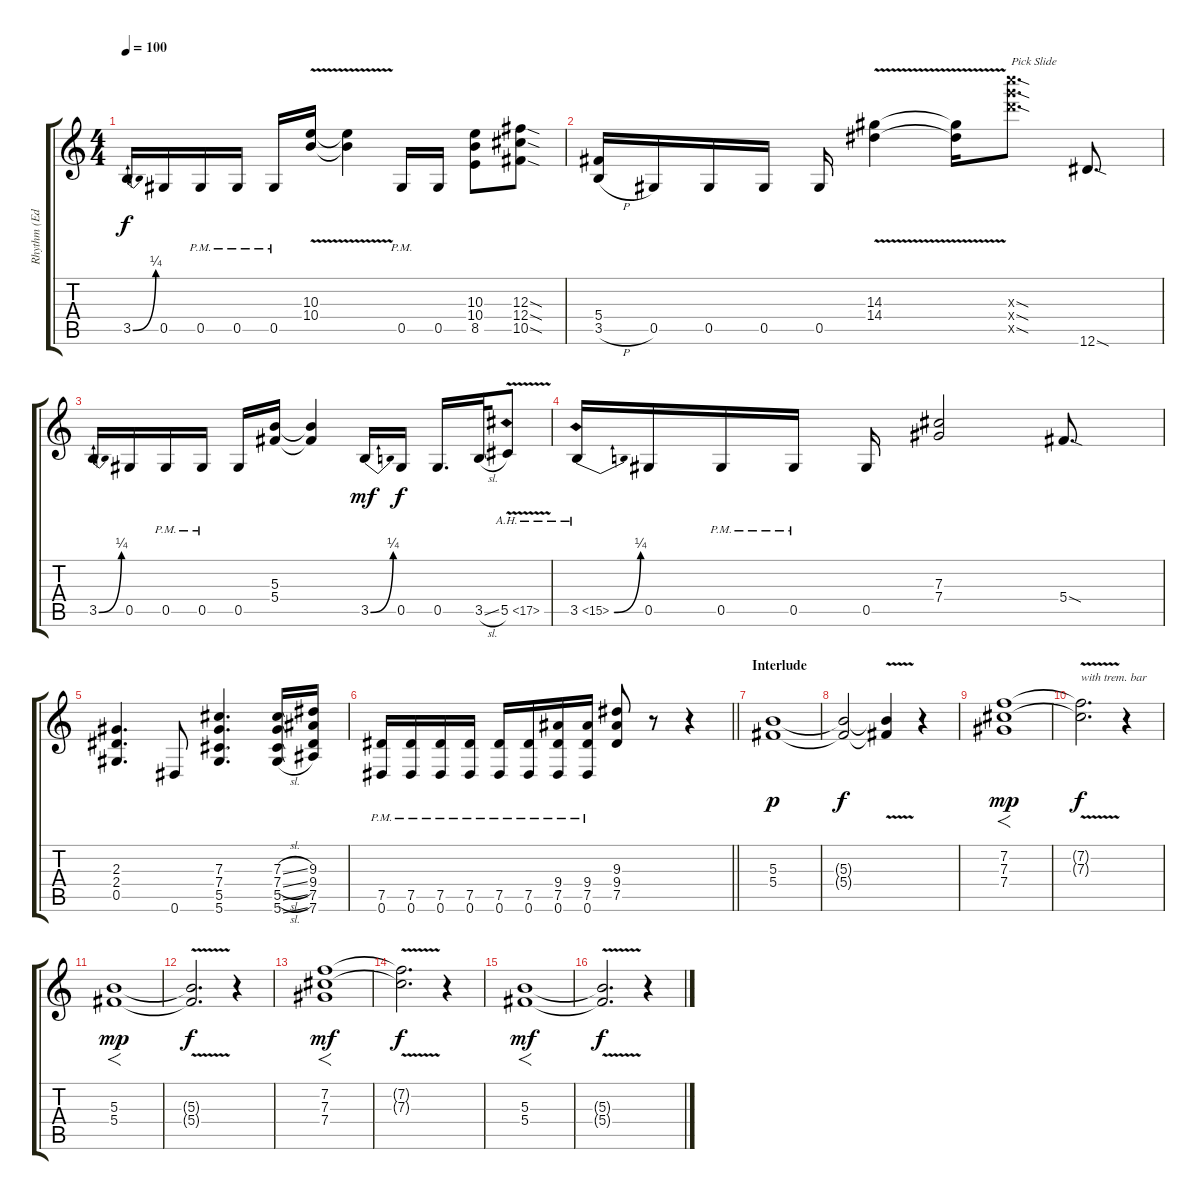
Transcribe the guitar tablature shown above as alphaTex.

\track ("Rhythm (Eddie Van Halen)" "Rhythm (Ed") {instrument distortionguitar}
\staff {score tabs}
\tuning (Eb4 Bb3 Gb3 Db3 Ab2 Eb2) {hide}
\ts (4 4)
\tempo 100
\clef g2
\ks c
3.5{be (bend 0 0 60 1)}.16{dy f} 0.5.16 0.5{pm}.16 0.5{pm}.16 0.5{pm}.16 (10.3{v} 10.4).16 (10.3{t} 10.4{t}).4 0.5{pm}.16 0.5.16 (10.3 10.4 8.5).8 (12.3{sod} 12.4{sod} 10.5{sod}).8 |
(5.4 3.5{h}).16 0.5.16 0.5.16 0.5.16 0.5.16 (14.3{v} 14.4).4 (14.3{t} 14.4{t}).16 (30.3{sod x} 30.4{sod x} 30.5{sod x}).8{d txt "Pick Slide"} 12.6{sod}.8{d} |
3.5{be (bend 0 0 60 1)}.16 0.5.16 0.5{pm}.16 0.5{pm}.16 0.5.16 (5.3 5.4).16 (5.3{t} 5.4{t}).4 3.5{be (bend 0 0 60 1)}.16{dy mf} 0.5.16{dy f} 0.5.16{d} 3.5{sl}.32 5.5{ah 12 v}.8 |
3.5{be (bend 0 0 60 1) ah 12}.16 0.5.16 0.5{pm}.16 0.5{pm}.16 0.5.16 (7.3 7.4).2 5.4{sod}.8{d} |
(2.3 2.4 0.5).4{d} 0.6.8 (7.3 7.4 5.5 5.6).4{d} (7.3{sl} 7.4{sl} 5.5{sl} 5.6{sl}).16 (9.3 9.4 7.5 7.6).16 |
\barLineRight lightlight
(7.5{pm} 0.6{pm}).16 (7.5{pm} 0.6{pm}).16 (7.5{pm} 0.6{pm}).16 (7.5{pm} 0.6{pm}).16 (7.5{pm} 0.6{pm}).16 (7.5{pm} 0.6{pm}).16 (9.4{pm} 7.5{pm} 0.6{pm}).16 (9.4{pm} 7.5{pm} 0.6{pm}).16 (9.3 9.4 7.5).8 r.8 r.4 |
\section ("" "Interlude")
(5.3 5.4).1{dy p} |
(5.3{t} 5.4{t}).2{dy f} (5.3{v t} 5.4{v t}).4 r.4 |
(7.2 7.3 7.4).1{f dy mp} |
(7.2{v t} 7.3{v t}).2{d txt "with trem. bar" dy f} r.4 |
(5.3 5.4).1{f dy mp} |
(5.3{v t} 5.4{v t}).2{d dy f} r.4 |
(7.2 7.3 7.4).1{f dy mf} |
(7.2{v t} 7.3{v t}).2{d dy f} r.4 |
(5.3 5.4).1{f dy mf} |
(5.3{v t} 5.4{v t}).2{d dy f} r.4
